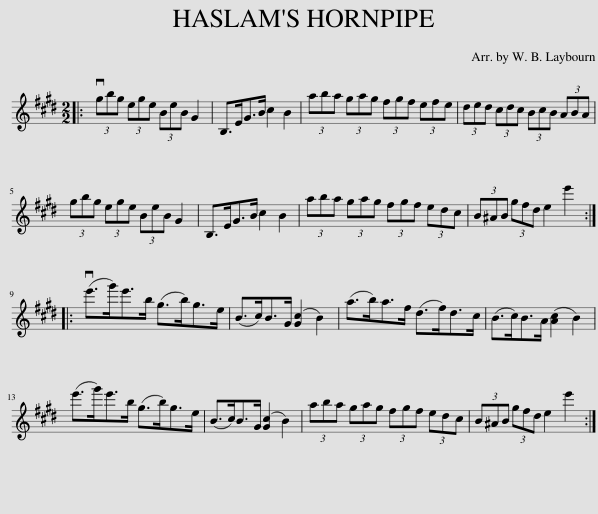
X:1
L:1/8
M:2/2
I:linebreak $
K:E
V:1 treble
V:1
|: (3vgbg (3ege (3BeB G2 | B,>EG>B c2 B2 | (3aba (3gag (3fgf (3efe | (3ded (3cdc (3BcB (3ABA |$ (3gbg (3ege (3BeB G2 | %5
 B,>EG>B c2 B2 | (3aba (3gag (3fgf (3edc | (3B^AB (3gfd e2 e'2 ::$ (ve'>g')e'>b (g>b)g>e | (B>c)B>G ([Gc]2 B2) | %10
 (a>b)a>f (d>f)d>c | (B>c)B>A ([Ac]2 B2) |$ (e'>g')e'>b (g>b)g>e | (B>c)B>G ([Gc]2 B2) | (3aba (3gag (3fgf (3edc | %15
 (3B^AB (3gfd e2 e'2 :| %16
